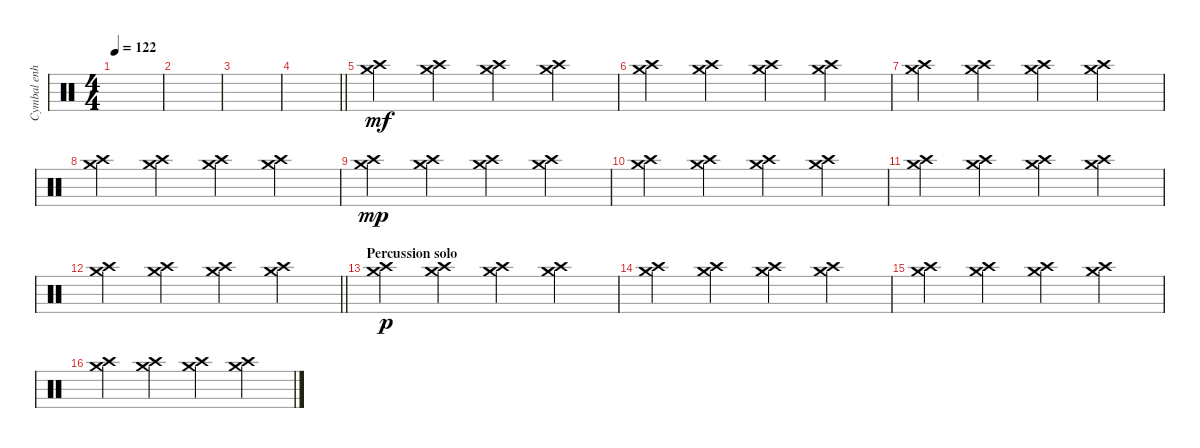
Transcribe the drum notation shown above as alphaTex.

\track ("Cymbal enhancement" "Cymbal enh") {instrument percussion}
\staff {score}
\articulation defaults
\ts (4 4)
\section ("" "")
\tempo 122
\clef neutral
\ks c
|
|
|
\barLineRight lightlight
|
("Crash high (hit)" "Crash medium (hit)").4{dy mf} ("Crash high (hit)" "Crash medium (hit)").4 ("Crash high (hit)" "Crash medium (hit)").4 ("Crash high (hit)" "Crash medium (hit)").4 |
("Crash high (hit)" "Crash medium (hit)").4 ("Crash high (hit)" "Crash medium (hit)").4 ("Crash high (hit)" "Crash medium (hit)").4 ("Crash high (hit)" "Crash medium (hit)").4 |
("Crash high (hit)" "Crash medium (hit)").4 ("Crash high (hit)" "Crash medium (hit)").4 ("Crash high (hit)" "Crash medium (hit)").4 ("Crash high (hit)" "Crash medium (hit)").4 |
("Crash high (hit)" "Crash medium (hit)").4 ("Crash high (hit)" "Crash medium (hit)").4 ("Crash high (hit)" "Crash medium (hit)").4 ("Crash high (hit)" "Crash medium (hit)").4 |
("Crash high (hit)" "Crash medium (hit)").4{dy mp} ("Crash high (hit)" "Crash medium (hit)").4 ("Crash high (hit)" "Crash medium (hit)").4 ("Crash high (hit)" "Crash medium (hit)").4 |
("Crash high (hit)" "Crash medium (hit)").4 ("Crash high (hit)" "Crash medium (hit)").4 ("Crash high (hit)" "Crash medium (hit)").4 ("Crash high (hit)" "Crash medium (hit)").4 |
("Crash high (hit)" "Crash medium (hit)").4 ("Crash high (hit)" "Crash medium (hit)").4 ("Crash high (hit)" "Crash medium (hit)").4 ("Crash high (hit)" "Crash medium (hit)").4 |
\barLineRight lightlight
("Crash high (hit)" "Crash medium (hit)").4 ("Crash high (hit)" "Crash medium (hit)").4 ("Crash high (hit)" "Crash medium (hit)").4 ("Crash high (hit)" "Crash medium (hit)").4 |
\section ("" "Percussion solo")
("Crash high (hit)" "Crash medium (hit)").4{dy p} ("Crash high (hit)" "Crash medium (hit)").4 ("Crash high (hit)" "Crash medium (hit)").4 ("Crash high (hit)" "Crash medium (hit)").4 |
("Crash high (hit)" "Crash medium (hit)").4 ("Crash high (hit)" "Crash medium (hit)").4 ("Crash high (hit)" "Crash medium (hit)").4 ("Crash high (hit)" "Crash medium (hit)").4 |
("Crash high (hit)" "Crash medium (hit)").4 ("Crash high (hit)" "Crash medium (hit)").4 ("Crash high (hit)" "Crash medium (hit)").4 ("Crash high (hit)" "Crash medium (hit)").4 |
("Crash high (hit)" "Crash medium (hit)").4 ("Crash high (hit)" "Crash medium (hit)").4 ("Crash high (hit)" "Crash medium (hit)").4 ("Crash high (hit)" "Crash medium (hit)").4
